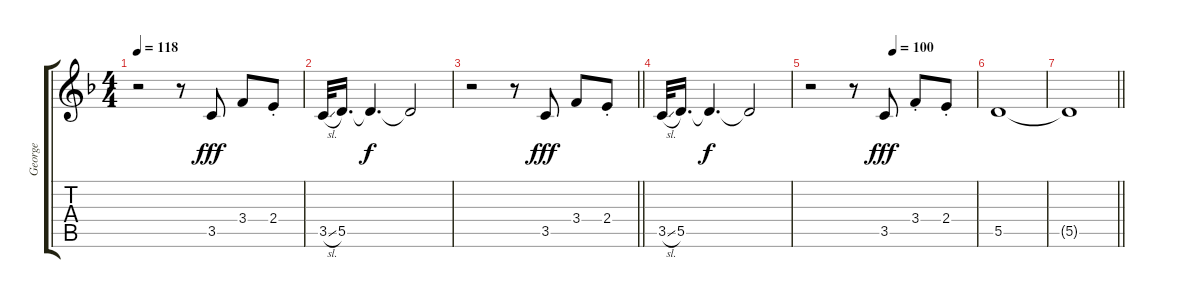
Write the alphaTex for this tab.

\track ("George" "George") {instrument acousticguitarnylon}
\staff {score tabs}
\tuning (E4 B3 G3 D3 A2 E2) {hide}
\ts (4 4)
\tempo 118
\clef g2
\ks f
r.2{dy f} r.8 3.5.8{dy fff} 3.4.8 2.4{st}.8 |
3.5{sl}.32 5.5.16{d} 5.5{t}.4{d dy f} 5.5{t}.2 |
\barLineRight lightlight
r.2 r.8 3.5.8{dy fff} 3.4.8 2.4{st}.8 |
3.5{sl}.32 5.5.16{d} 5.5{t}.4{d dy f} 5.5{t}.2 |
\tempo (100 0.5)
r.2 r.8 3.5.8{dy fff} 3.4{st}.8 2.4{st}.8 |
5.5.1 |
\barLineRight lightlight
5.5{t}.1
